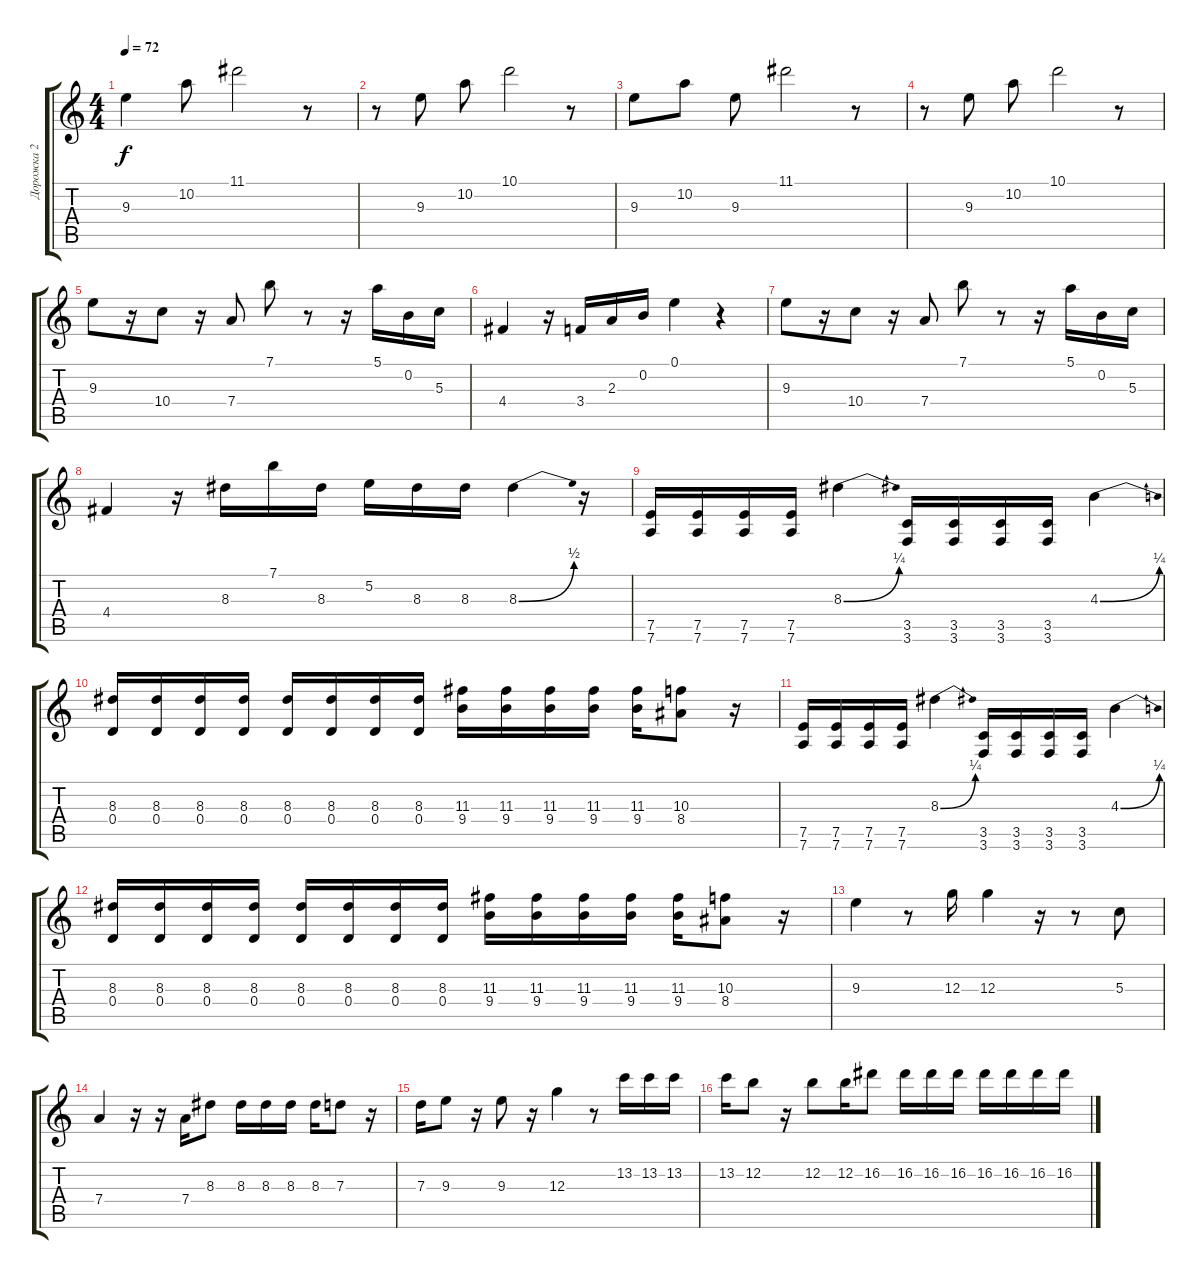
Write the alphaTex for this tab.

\track ("Дорожка 2" "Дорожка 2") {instrument electricguitarmuted}
\staff {score tabs}
\tuning (E4 B3 G3 D3 A2 D2) {hide}
\ts (4 4)
\tempo 72
\clef g2
\ks c
9.3.4{dy f instrument electricguitarclean} 10.2.8 11.1.2 r.8 |
r.8 9.3.8 10.2.8 10.1.2 r.8 |
9.3.8 10.2.8 9.3.8 11.1.2 r.8 |
r.8 9.3.8 10.2.8 10.1.2 r.8 |
9.3.8 r.16 10.4.8 r.16 7.4.8 7.1.8 r.8 r.16 5.1.16 0.2.16 5.3.16 |
4.4.4 r.16 3.4.16 2.3.16 0.2.16 0.1.4 r.4 |
9.3.8 r.16 10.4.8 r.16 7.4.8 7.1.8 r.8 r.16 5.1.16 0.2.16 5.3.16 |
4.4.4 r.16 8.3.16 7.1.16 8.3.16 5.2.16 8.3.16 8.3.16 8.3{be (bend 0 0 60 2)}.4 r.16 |
(7.5 7.6).16{volume 16 instrument distortionguitar} (7.5 7.6).16 (7.5 7.6).16 (7.5 7.6).16 8.3{be (bend 0 0 60 1)}.4 (3.5 3.6).16 (3.5 3.6).16 (3.5 3.6).16 (3.5 3.6).16 4.3{be (bend 0 0 60 1)}.4 |
(8.3 0.4).16 (8.3 0.4).16 (8.3 0.4).16 (8.3 0.4).16 (8.3 0.4).16 (8.3 0.4).16 (8.3 0.4).16 (8.3 0.4).16 (11.3 9.4).16 (11.3 9.4).16 (11.3 9.4).16 (11.3 9.4).16 (11.3 9.4).16 (10.3 8.4).8 r.16 |
(7.5 7.6).16 (7.5 7.6).16 (7.5 7.6).16 (7.5 7.6).16 8.3{be (bend 0 0 60 1)}.4 (3.5 3.6).16 (3.5 3.6).16 (3.5 3.6).16 (3.5 3.6).16 4.3{be (bend 0 0 60 1)}.4 |
(8.3 0.4).16 (8.3 0.4).16 (8.3 0.4).16 (8.3 0.4).16 (8.3 0.4).16 (8.3 0.4).16 (8.3 0.4).16 (8.3 0.4).16 (11.3 9.4).16 (11.3 9.4).16 (11.3 9.4).16 (11.3 9.4).16 (11.3 9.4).16 (10.3 8.4).8 r.16 |
9.3.4{volume 16 instrument overdrivenguitar} r.8 12.3.16 12.3.4 r.16 r.8 5.3.8 |
7.4.4 r.16 r.16 7.4.16 8.3.8 8.3.16 8.3.16 8.3.16 8.3.16 7.3.8 r.16 |
7.3.16 9.3.8 r.16 9.3.8 r.16 12.3.4 r.8 13.2.16 13.2.16 13.2.16 |
13.2.16 12.2.8 r.16 12.2.8 12.2.16 16.2.8 16.2.16 16.2.16 16.2.16 16.2.16 16.2.16 16.2.16 16.2.16
